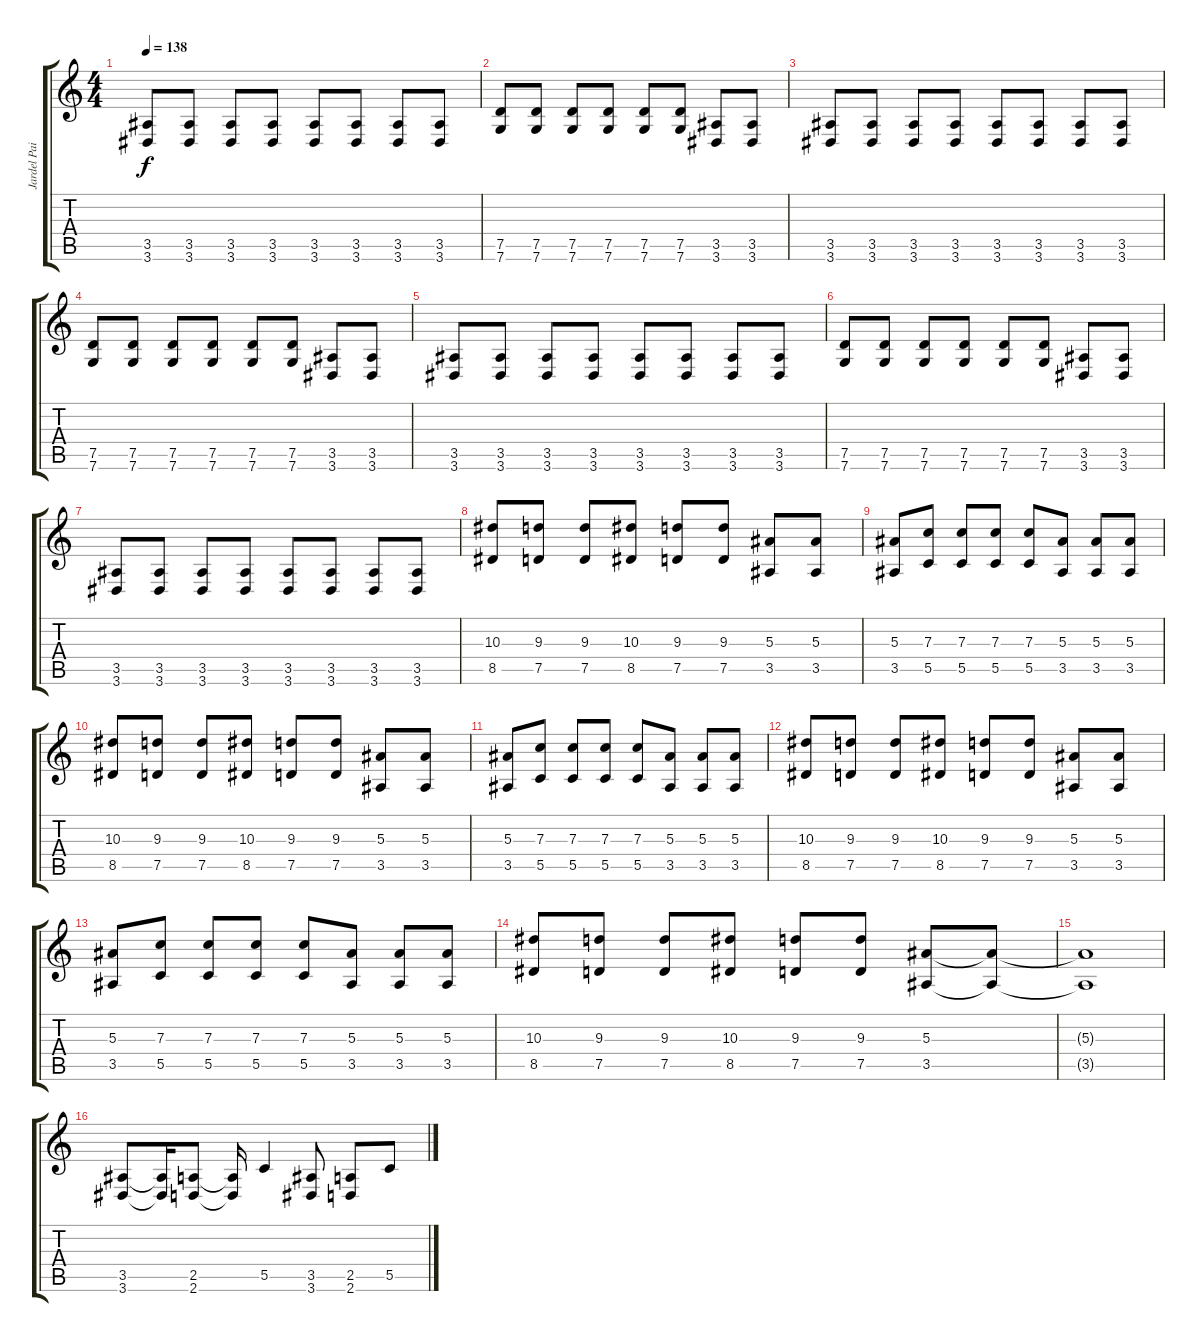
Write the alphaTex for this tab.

\track ("Jardel Paisante - Guitar" "Jardel Pai") {instrument distortionguitar}
\staff {score tabs}
\tuning (D4 A3 F3 C3 G2 C2) {hide}
\ts (4 4)
\tempo 138
\clef g2
\ks c
(3.5 3.6).8{dy f} (3.5 3.6).8 (3.5 3.6).8 (3.5 3.6).8 (3.5 3.6).8 (3.5 3.6).8 (3.5 3.6).8 (3.5 3.6).8 |
(7.5 7.6).8 (7.5 7.6).8 (7.5 7.6).8 (7.5 7.6).8 (7.5 7.6).8 (7.5 7.6).8 (3.5 3.6).8 (3.5 3.6).8 |
(3.5 3.6).8 (3.5 3.6).8 (3.5 3.6).8 (3.5 3.6).8 (3.5 3.6).8 (3.5 3.6).8 (3.5 3.6).8 (3.5 3.6).8 |
(7.5 7.6).8 (7.5 7.6).8 (7.5 7.6).8 (7.5 7.6).8 (7.5 7.6).8 (7.5 7.6).8 (3.5 3.6).8 (3.5 3.6).8 |
(3.5 3.6).8 (3.5 3.6).8 (3.5 3.6).8 (3.5 3.6).8 (3.5 3.6).8 (3.5 3.6).8 (3.5 3.6).8 (3.5 3.6).8 |
(7.5 7.6).8 (7.5 7.6).8 (7.5 7.6).8 (7.5 7.6).8 (7.5 7.6).8 (7.5 7.6).8 (3.5 3.6).8 (3.5 3.6).8 |
(3.5 3.6).8 (3.5 3.6).8 (3.5 3.6).8 (3.5 3.6).8 (3.5 3.6).8 (3.5 3.6).8 (3.5 3.6).8 (3.5 3.6).8 |
(10.3 8.5).8 (9.3 7.5).8 (9.3 7.5).8 (10.3 8.5).8 (9.3 7.5).8 (9.3 7.5).8 (5.3 3.5).8 (5.3 3.5).8 |
(5.3 3.5).8 (7.3 5.5).8 (7.3 5.5).8 (7.3 5.5).8 (7.3 5.5).8 (5.3 3.5).8 (5.3 3.5).8 (5.3 3.5).8 |
(10.3 8.5).8 (9.3 7.5).8 (9.3 7.5).8 (10.3 8.5).8 (9.3 7.5).8 (9.3 7.5).8 (5.3 3.5).8 (5.3 3.5).8 |
(5.3 3.5).8 (7.3 5.5).8 (7.3 5.5).8 (7.3 5.5).8 (7.3 5.5).8 (5.3 3.5).8 (5.3 3.5).8 (5.3 3.5).8 |
(10.3 8.5).8 (9.3 7.5).8 (9.3 7.5).8 (10.3 8.5).8 (9.3 7.5).8 (9.3 7.5).8 (5.3 3.5).8 (5.3 3.5).8 |
(5.3 3.5).8 (7.3 5.5).8 (7.3 5.5).8 (7.3 5.5).8 (7.3 5.5).8 (5.3 3.5).8 (5.3 3.5).8 (5.3 3.5).8 |
(10.3 8.5).8 (9.3 7.5).8 (9.3 7.5).8 (10.3 8.5).8 (9.3 7.5).8 (9.3 7.5).8 (5.3 3.5).8 (5.3{t} 3.5{t}).8 |
(5.3{t} 3.5{t}).1 |
(3.5 3.6).8 (3.5{t} 3.6{t}).16 (2.5 2.6).8 (2.5{t} 2.6{t}).16 5.5.4 (3.5 3.6).8 (2.5 2.6).8 5.5.8
